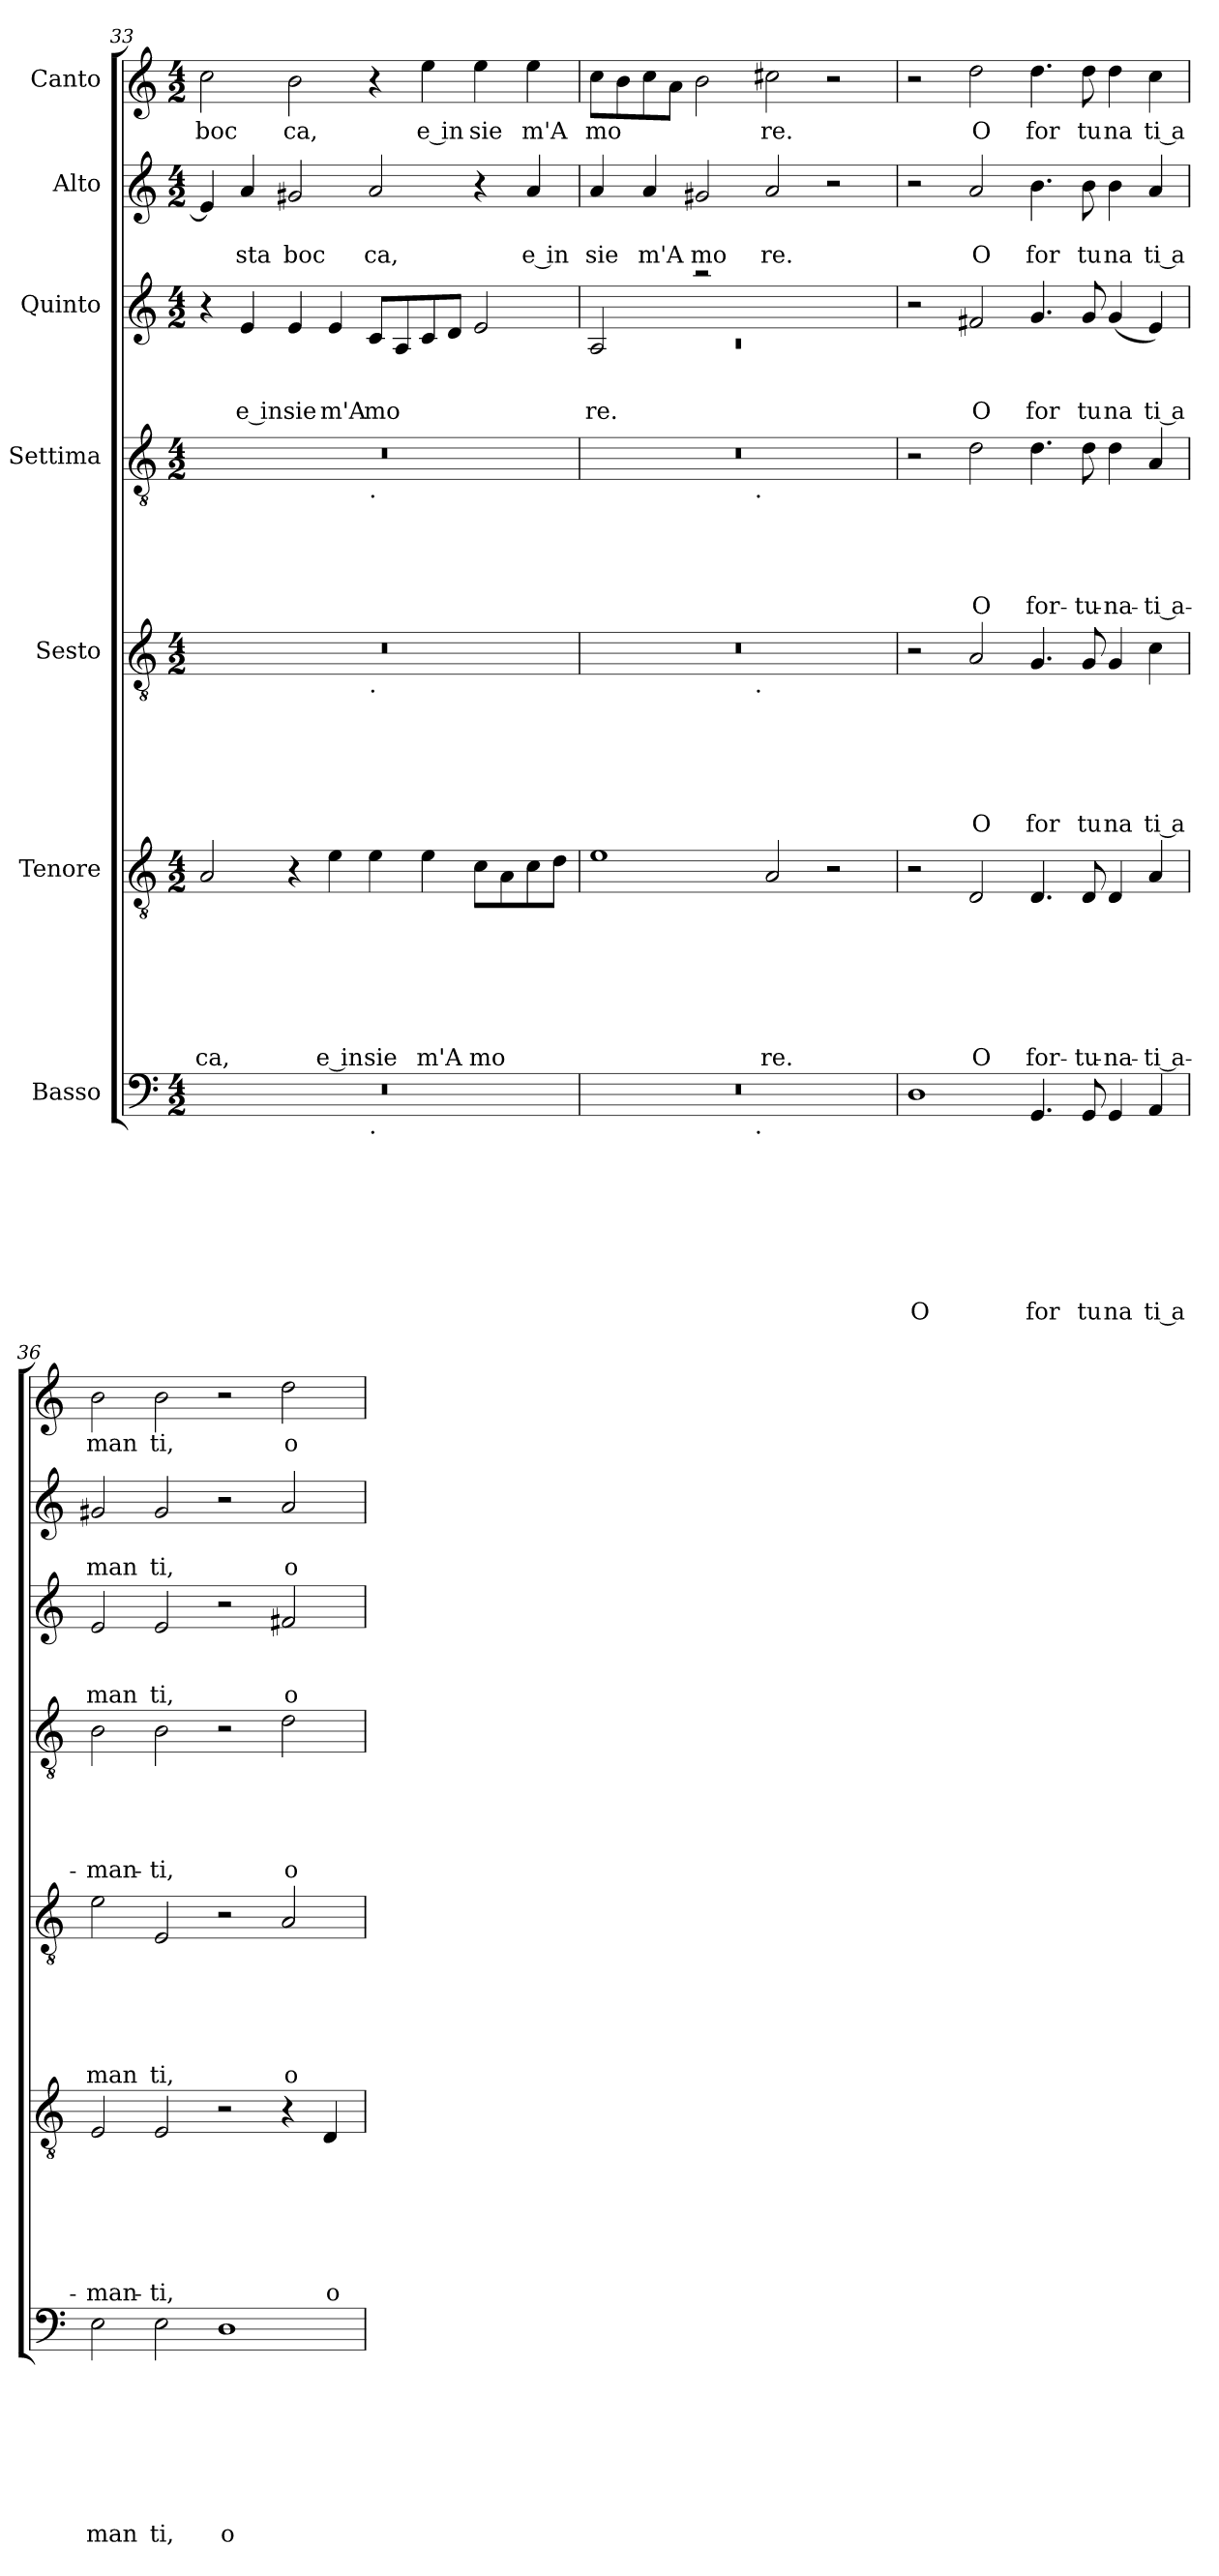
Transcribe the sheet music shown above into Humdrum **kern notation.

**kern	**text	**text	**text	**text	**text	**text	**text	**text	**kern	**text	**text	**text	**text	**text	**text	**text	**kern	**text	**text	**text	**text	**text	**text	**kern	**text	**text	**text	**text	**text	**kern	**text	**text	**text	**kern	**text	**text	**kern	**text
*part7	*part7	*part7	*part7	*part7	*part7	*part7	*part7	*part7	*part6	*part6	*part6	*part6	*part6	*part6	*part6	*part6	*part5	*part5	*part5	*part5	*part5	*part5	*part5	*part4	*part4	*part4	*part4	*part4	*part4	*part3	*part3	*part3	*part3	*part2	*part2	*part2	*part1	*part1
*staff7	*staff7	*staff7	*staff7	*staff7	*staff7	*staff7	*staff7	*staff7	*staff6	*staff6	*staff6	*staff6	*staff6	*staff6	*staff6	*staff6	*staff5	*staff5	*staff5	*staff5	*staff5	*staff5	*staff5	*staff4	*staff4	*staff4	*staff4	*staff4	*staff4	*staff3	*staff3	*staff3	*staff3	*staff2	*staff2	*staff2	*staff1	*staff1
*I"Basso	*	*	*	*	*	*	*	*	*I"Tenore	*	*	*	*	*	*	*	*I"Sesto	*	*	*	*	*	*	*I"Settima	*	*	*	*	*	*I"Quinto	*	*	*	*I"Alto	*	*	*I"Canto	*
*clefF4	*	*	*	*	*	*	*	*	*clefGv2	*	*	*	*	*	*	*	*clefGv2	*	*	*	*	*	*	*clefGv2	*	*	*	*	*	*clefG2	*	*	*	*clefG2	*	*	*clefG2	*
*k[]	*	*	*	*	*	*	*	*	*k[]	*	*	*	*	*	*	*	*k[]	*	*	*	*	*	*	*k[]	*	*	*	*	*	*k[]	*	*	*	*k[]	*	*	*k[]	*
*C:	*	*	*	*	*	*	*	*	*C:	*	*	*	*	*	*	*	*C:	*	*	*	*	*	*	*C:	*	*	*	*	*	*C:	*	*	*	*C:	*	*	*C:	*
*M4/2	*	*	*	*	*	*	*	*	*M4/2	*	*	*	*	*	*	*	*M4/2	*	*	*	*	*	*	*M4/2	*	*	*	*	*	*M4/2	*	*	*	*M4/2	*	*	*M4/2	*
=33	=33	=33	=33	=33	=33	=33	=33	=33	=33	=33	=33	=33	=33	=33	=33	=33	=33	=33	=33	=33	=33	=33	=33	=33	=33	=33	=33	=33	=33	=33	=33	=33	=33	=33	=33	=33	=33	=33
!	!	!	!	!	!	!	!	!	!	!	!	!	!	!	!	!LO:LY:b	!	!	!	!	!	!	!	!	!	!	!	!	!	!	!	!	!	!	!	!	!	!LO:LY:b
*^	*	*	*	*	*	*	*	*	*	*	*	*	*	*	*	*	*^	*	*	*	*	*	*	*^	*	*	*	*	*	*	*	*	*	*	*	*	*	*
0r	1ryy	.	.	.	.	.	.	.	.	2A/	.	.	.	.	.	.	ca,	0r	1ryy	.	.	.	.	.	.	0r	1ryy	.	.	.	.	.	4r	.	.	.	4e/]	.	.	2cc\	boc
!	!	!	!	!	!	!	!	!	!	!	!	!	!	!	!	!	!	!	!	!	!	!	!	!	!	!	!	!	!	!	!	!	!	!	!	!LO:LY:b:rj	!	!	!LO:LY:b	!	!
.	.	.	.	.	.	.	.	.	.	.	.	.	.	.	.	.	.	.	.	.	.	.	.	.	.	.	.	.	.	.	.	.	4e/	.	.	e in	4a/	.	sta	.	.
!	!	!	!	!	!	!	!	!	!	!	!	!	!	!	!	!	!	!	!	!	!	!	!	!	!	!	!	!	!	!	!	!	!	!	!	!LO:LY:b	!	!	!LO:LY:b	!	!LO:LY:b
.	.	.	.	.	.	.	.	.	.	4r	.	.	.	.	.	.	.	.	.	.	.	.	.	.	.	.	.	.	.	.	.	.	4e/	.	.	sie	2g#X/	.	boc	2b\	ca,
!	!	!	!	!	!	!	!	!	!	!	!	!	!	!	!	!	!LO:LY:b:rj	!	!	!	!	!	!	!	!	!	!	!	!	!	!	!	!	!	!	!LO:LY:b	!	!	!	!	!
.	.	.	.	.	.	.	.	.	.	4e\	.	.	.	.	.	.	e in	.	.	.	.	.	.	.	.	.	.	.	.	.	.	.	4e/	.	.	m'A	.	.	.	.	.
!	!	!	!	!	!	!	!	!	!	!	!	!	!	!	!	!	!	!	!	!	!	!	!	!	!	!	!LO:TX:b:t=.	!	!	!	!	!	!	!	!	!	!	!	!	!	!
!	!	!	!	!	!	!	!	!	!	!	!	!	!	!	!	!	!	!	!LO:TX:b:t=.	!	!	!	!	!	!	!	!	!	!	!	!	!	!	!	!	!	!	!	!	!	!
!	!LO:TX:b:t=.	!	!	!	!	!	!	!	!	!	!	!	!	!	!	!	!	!	!	!	!	!	!	!	!	!	!	!	!	!	!	!	!	!	!	!	!	!	!	!	!
!	!	!	!	!	!	!	!	!	!	!	!	!	!	!	!	!	!LO:LY:b	!	!	!	!	!	!	!	!	!	!	!	!	!	!	!	!	!	!	!LO:LY:b	!	!	!LO:LY:b	!	!
.	1ryy	.	.	.	.	.	.	.	.	4e\	.	.	.	.	.	.	sie	.	1ryy	.	.	.	.	.	.	.	1ryy	.	.	.	.	.	8c/L	.	.	mo	2a/	.	ca,	4r	.
.	.	.	.	.	.	.	.	.	.	.	.	.	.	.	.	.	.	.	.	.	.	.	.	.	.	.	.	.	.	.	.	.	8A/	.	.	.	.	.	.	.	.
!	!	!	!	!	!	!	!	!	!	!	!	!	!	!	!	!	!LO:LY:b	!	!	!	!	!	!	!	!	!	!	!	!	!	!	!	!	!	!	!	!	!	!	!	!LO:LY:b:rj
.	.	.	.	.	.	.	.	.	.	4e\	.	.	.	.	.	.	m'A	.	.	.	.	.	.	.	.	.	.	.	.	.	.	.	8c/	.	.	.	.	.	.	4ee\	e in
.	.	.	.	.	.	.	.	.	.	.	.	.	.	.	.	.	.	.	.	.	.	.	.	.	.	.	.	.	.	.	.	.	8d/J	.	.	.	.	.	.	.	.
!	!	!	!	!	!	!	!	!	!	!	!	!	!	!	!	!	!LO:LY:b	!	!	!	!	!	!	!	!	!	!	!	!	!	!	!	!	!	!	!	!	!	!	!	!LO:LY:b
.	.	.	.	.	.	.	.	.	.	8c\L	.	.	.	.	.	.	mo	.	.	.	.	.	.	.	.	.	.	.	.	.	.	.	2e/	.	.	.	4r	.	.	4ee\	sie
.	.	.	.	.	.	.	.	.	.	8A\	.	.	.	.	.	.	.	.	.	.	.	.	.	.	.	.	.	.	.	.	.	.	.	.	.	.	.	.	.	.	.
!	!	!	!	!	!	!	!	!	!	!	!	!	!	!	!	!	!	!	!	!	!	!	!	!	!	!	!	!	!	!	!	!	!	!	!	!	!	!	!LO:LY:b:rj	!	!LO:LY:b
.	.	.	.	.	.	.	.	.	.	8c\	.	.	.	.	.	.	.	.	.	.	.	.	.	.	.	.	.	.	.	.	.	.	.	.	.	.	4a/	.	e in	4ee\	m'A
.	.	.	.	.	.	.	.	.	.	8d\J	.	.	.	.	.	.	.	.	.	.	.	.	.	.	.	.	.	.	.	.	.	.	.	.	.	.	.	.	.	.	.
!!LO:LB:g=z
=34	=34	=34	=34	=34	=34	=34	=34	=34	=34	=34	=34	=34	=34	=34	=34	=34	=34	=34	=34	=34	=34	=34	=34	=34	=34	=34	=34	=34	=34	=34	=34	=34	=34	=34	=34	=34	=34	=34	=34	=34	=34
*	*	*	*	*	*	*	*	*	*	*	*	*	*	*	*	*	*	*	*	*	*	*	*	*	*	*	*	*	*	*	*	*	*^	*	*	*	*	*	*	*	*
!	!	!	!	!	!	!	!	!	!	!	!	!	!	!	!	!	!	!	!	!	!	!	!	!	!	!	!	!	!	!	!	!	!	!LO:N:vis=1	!	!	!LO:LY:b	!	!	!LO:LY:b	!	!LO:LY:b
0r	2ryy	.	.	.	.	.	.	.	.	1e	.	.	.	.	.	.	.	0r	2ryy	.	.	.	.	.	.	0r	2ryy	.	.	.	.	.	2A/	0rc	.	.	re.	4a/	.	sie	8cc\L	mo
.	.	.	.	.	.	.	.	.	.	.	.	.	.	.	.	.	.	.	.	.	.	.	.	.	.	.	.	.	.	.	.	.	.	.	.	.	.	.	.	.	8b\	.
!	!	!	!	!	!	!	!	!	!	!	!	!	!	!	!	!	!	!	!	!	!	!	!	!	!	!	!	!	!	!	!	!	!	!	!	!	!	!	!	!LO:LY:b	!	!
.	.	.	.	.	.	.	.	.	.	.	.	.	.	.	.	.	.	.	.	.	.	.	.	.	.	.	.	.	.	.	.	.	.	.	.	.	.	4a/	.	m'A	8cc\	.
.	.	.	.	.	.	.	.	.	.	.	.	.	.	.	.	.	.	.	.	.	.	.	.	.	.	.	.	.	.	.	.	.	.	.	.	.	.	.	.	.	8a\J	.
!	!	!	!	!	!	!	!	!	!	!	!	!	!	!	!	!	!	!	!	!	!	!	!	!	!	!	!	!	!	!	!	!	!	!	!	!	!	!	!	!LO:LY:b	!	!
.	4...ryy	.	.	.	.	.	.	.	.	.	.	.	.	.	.	.	.	.	4...ryy	.	.	.	.	.	.	.	4...ryy	.	.	.	.	.	2raa	.	.	.	.	2g#X/	.	mo	2b\	.
!	!	!	!	!	!	!	!	!	!	!	!	!	!	!	!	!	!	!	!	!	!	!	!	!	!	!	!LO:TX:b:t=.	!	!	!	!	!	!	!	!	!	!	!	!	!	!	!
!	!	!	!	!	!	!	!	!	!	!	!	!	!	!	!	!	!	!	!LO:TX:b:t=.	!	!	!	!	!	!	!	!	!	!	!	!	!	!	!	!	!	!	!	!	!	!	!
!	!LO:TX:b:t=.	!	!	!	!	!	!	!	!	!	!	!	!	!	!	!	!	!	!	!	!	!	!	!	!	!	!	!	!	!	!	!	!	!	!	!	!	!	!	!	!	!
.	1ryy	.	.	.	.	.	.	.	.	.	.	.	.	.	.	.	.	.	1ryy	.	.	.	.	.	.	.	1ryy	.	.	.	.	.	.	.	.	.	.	.	.	.	.	.
!	!	!	!	!	!	!	!	!	!	!	!	!	!	!	!	!	!LO:LY:b	!	!	!	!	!	!	!	!	!	!	!	!	!	!	!	!	!	!	!	!	!	!	!LO:LY:b	!	!LO:LY:b
.	.	.	.	.	.	.	.	.	.	2A/	.	.	.	.	.	.	re.	.	.	.	.	.	.	.	.	.	.	.	.	.	.	.	1ryy	.	.	.	.	2a/	.	re.	2cc#X\	re.
.	.	.	.	.	.	.	.	.	.	2r	.	.	.	.	.	.	.	.	.	.	.	.	.	.	.	.	.	.	.	.	.	.	.	.	.	.	.	2r	.	.	2r	.
.	32ryy	.	.	.	.	.	.	.	.	.	.	.	.	.	.	.	.	.	32ryy	.	.	.	.	.	.	.	32ryy	.	.	.	.	.	.	.	.	.	.	.	.	.	.	.
=35	=35	=35	=35	=35	=35	=35	=35	=35	=35	=35	=35	=35	=35	=35	=35	=35	=35	=35	=35	=35	=35	=35	=35	=35	=35	=35	=35	=35	=35	=35	=35	=35	=35	=35	=35	=35	=35	=35	=35	=35	=35	=35
!	!	!	!	!	!	!	!	!	!LO:LY:b	!	!	!	!	!	!	!	!	!	!	!	!	!	!	!	!	!	!	!	!	!	!	!	!	!	!	!	!	!	!	!	!	!
*	*	*	*	*	*	*	*	*	*	*	*	*	*	*	*	*	*	*v	*v	*	*	*	*	*	*	*	*	*	*	*	*	*	*v	*v	*	*	*	*	*	*	*	*
*v	*v	*	*	*	*	*	*	*	*	*	*	*	*	*	*	*	*	*	*	*	*	*	*	*	*v	*v	*	*	*	*	*	*	*	*	*	*	*	*	*	*
1D	.	.	.	.	.	.	.	O	2r	.	.	.	.	.	.	.	2r	.	.	.	.	.	.	2r	.	.	.	.	.	2r	.	.	.	2r	.	.	2r	.
!	!	!	!	!	!	!	!	!	!	!	!	!	!	!	!	!LO:LY:b	!	!	!	!	!	!	!LO:LY:b	!	!	!	!	!	!LO:LY:b	!	!	!	!LO:LY:b	!	!	!LO:LY:b	!	!LO:LY:b
.	.	.	.	.	.	.	.	.	2D/	.	.	.	.	.	.	O	2A/	.	.	.	.	.	O	2d\	.	.	.	.	O	2f#X/	.	.	O	2a/	.	O	2dd\	O
!	!	!	!	!	!	!	!	!LO:LY:b	!	!	!	!	!	!	!	!LO:LY:b	!	!	!	!	!	!	!LO:LY:b	!	!	!	!	!	!LO:LY:b	!	!	!	!LO:LY:b	!	!	!LO:LY:b	!	!LO:LY:b
4.GG/	.	.	.	.	.	.	.	for	4.D/	.	.	.	.	.	.	for-	4.G/	.	.	.	.	.	for	4.d\	.	.	.	.	for-	4.g/	.	.	for	4.b\	.	for	4.dd\	for
!	!	!	!	!	!	!	!	!LO:LY:b	!	!	!	!	!	!	!	!LO:LY:b	!	!	!	!	!	!	!LO:LY:b	!	!	!	!	!	!LO:LY:b	!	!	!	!LO:LY:b	!	!	!LO:LY:b	!	!LO:LY:b
8GG/	.	.	.	.	.	.	.	tu	8D/	.	.	.	.	.	.	-tu-	8G/	.	.	.	.	.	tu	8d\	.	.	.	.	-tu-	8g/	.	.	tu	8b\	.	tu	8dd\	tu
!	!	!	!	!	!	!	!	!LO:LY:b	!	!	!	!	!	!	!	!LO:LY:b	!	!	!	!	!	!	!LO:LY:b	!	!	!	!	!	!LO:LY:b	!	!	!	!LO:LY:b	!	!	!LO:LY:b	!	!LO:LY:b
4GG/	.	.	.	.	.	.	.	na	4D/	.	.	.	.	.	.	-na-	4G/	.	.	.	.	.	na	4d\	.	.	.	.	-na-	(4g/	.	.	na	4b\	.	na	4dd\	na
!	!	!	!	!	!	!	!	!LO:LY:b:rj	!	!	!	!	!	!	!	!LO:LY:b:rj	!	!	!	!	!	!	!LO:LY:b:rj	!	!	!	!	!	!LO:LY:b:rj	!	!	!	!LO:LY:b:rj	!	!	!LO:LY:b:rj	!	!LO:LY:b:rj
4AA/	.	.	.	.	.	.	.	ti a	4A/	.	.	.	.	.	.	-ti a-	4c\	.	.	.	.	.	ti a	4A/	.	.	.	.	-ti a-	4e/)	.	.	ti a	4a/	.	ti a	4cc\	ti a
=36	=36	=36	=36	=36	=36	=36	=36	=36	=36	=36	=36	=36	=36	=36	=36	=36	=36	=36	=36	=36	=36	=36	=36	=36	=36	=36	=36	=36	=36	=36	=36	=36	=36	=36	=36	=36	=36	=36
!	!	!	!	!	!	!	!	!LO:LY:b	!	!	!	!	!	!	!	!LO:LY:b	!	!	!	!	!	!	!LO:LY:b	!	!	!	!	!	!LO:LY:b	!	!	!	!LO:LY:b	!	!	!LO:LY:b	!	!LO:LY:b
2E\	.	.	.	.	.	.	.	man	2E/	.	.	.	.	.	.	-man-	2e\	.	.	.	.	.	man	2B\	.	.	.	.	-man-	2e/	.	.	man	2g#X/	.	man	2b\	man
!	!	!	!	!	!	!	!	!LO:LY:b	!	!	!	!	!	!	!	!LO:LY:b	!	!	!	!	!	!	!LO:LY:b	!	!	!	!	!	!LO:LY:b	!	!	!	!LO:LY:b	!	!	!LO:LY:b	!	!LO:LY:b
2E\	.	.	.	.	.	.	.	ti,	2E/	.	.	.	.	.	.	-ti,	2E/	.	.	.	.	.	ti,	2B\	.	.	.	.	-ti,	2e/	.	.	ti,	2g#/	.	ti,	2b\	ti,
!	!	!	!	!	!	!	!	!LO:LY:b	!	!	!	!	!	!	!	!	!	!	!	!	!	!	!	!	!	!	!	!	!	!	!	!	!	!	!	!	!	!
1D	.	.	.	.	.	.	.	o	2r	.	.	.	.	.	.	.	2r	.	.	.	.	.	.	2r	.	.	.	.	.	2r	.	.	.	2r	.	.	2r	.
!	!	!	!	!	!	!	!	!	!	!	!	!	!	!	!	!	!	!	!	!	!	!	!LO:LY:b	!	!	!	!	!	!LO:LY:b	!	!	!	!LO:LY:b	!	!	!LO:LY:b	!	!LO:LY:b
.	.	.	.	.	.	.	.	.	4r	.	.	.	.	.	.	.	2A/	.	.	.	.	.	o	2d\	.	.	.	.	o	2f#X/	.	.	o	2a/	.	o	2dd\	o
!	!	!	!	!	!	!	!	!	!	!	!	!	!	!	!	!LO:LY:b	!	!	!	!	!	!	!	!	!	!	!	!	!	!	!	!	!	!	!	!	!	!
.	.	.	.	.	.	.	.	.	4D/	.	.	.	.	.	.	o	.	.	.	.	.	.	.	.	.	.	.	.	.	.	.	.	.	.	.	.	.	.
=	=	=	=	=	=	=	=	=	=	=	=	=	=	=	=	=	=	=	=	=	=	=	=	=	=	=	=	=	=	=	=	=	=	=	=	=	=	=
*-	*-	*-	*-	*-	*-	*-	*-	*-	*-	*-	*-	*-	*-	*-	*-	*-	*-	*-	*-	*-	*-	*-	*-	*-	*-	*-	*-	*-	*-	*-	*-	*-	*-	*-	*-	*-	*-	*-
